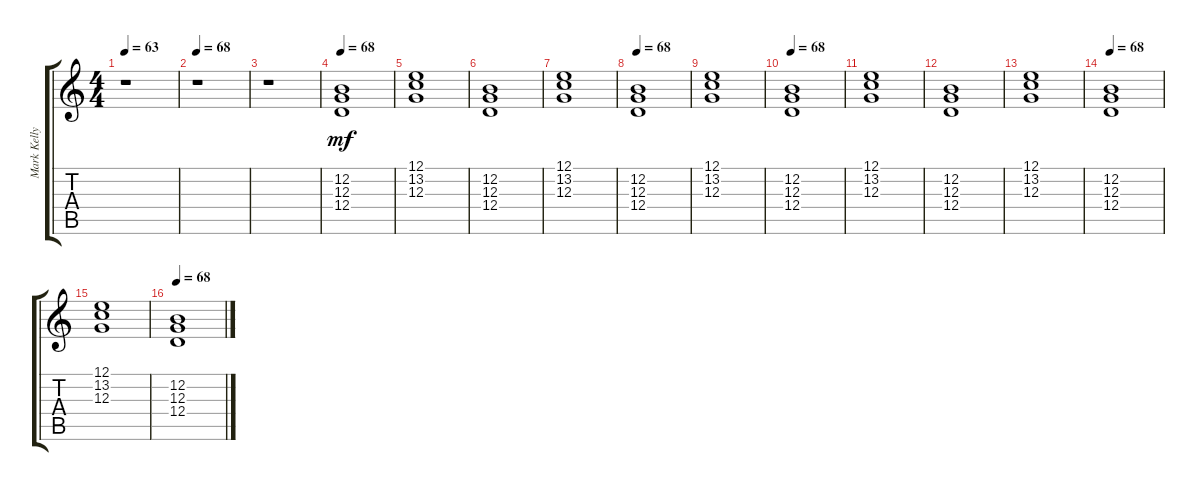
\track ("Mark Kelly II" "Mark Kelly") {instrument choiraahs}
\staff {score tabs}
\tuning (E4 B3 G3 D3 A2 E2) {hide}
\ts (4 4)
\tempo 63
\clef g2
\ks c
r.1{dy mf} |
\tempo 68
r.1 |
r.1 |
\tempo 68
(12.2 12.3 12.4).1 |
(12.1 13.2 12.3).1 |
(12.2 12.3 12.4).1 |
(12.1 13.2 12.3).1 |
\tempo 68
(12.2 12.3 12.4).1 |
(12.1 13.2 12.3).1 |
\tempo 68
(12.2 12.3 12.4).1 |
(12.1 13.2 12.3).1 |
(12.2 12.3 12.4).1 |
(12.1 13.2 12.3).1 |
\tempo 68
(12.2 12.3 12.4).1 |
(12.1 13.2 12.3).1 |
\tempo 68
(12.2 12.3 12.4).1
